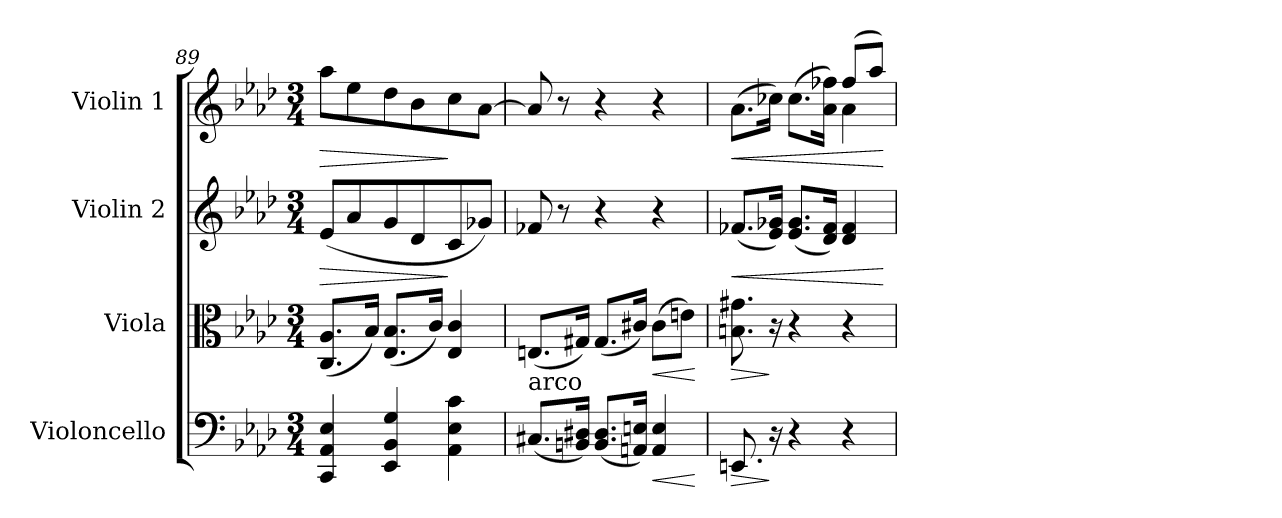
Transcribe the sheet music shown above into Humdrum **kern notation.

**kern	**dynam	**kern	**dynam	**kern	**dynam	**kern	**dynam
*part4	*part4	*part3	*part3	*part2	*part2	*part1	*part1
*staff4	*staff4	*staff3	*staff3	*staff2	*staff2	*staff1	*staff1
*I"Violoncello	*	*I"Viola	*	*I"Violin 2	*	*I"Violin 1	*
*I'Vc	*	*I'Vla	*	*I'Vln	*	*I'Vln	*
!!LO:LB:g=z
*clefF4	*	*clefC3	*	*clefG2	*	*clefG2	*
*k[b-e-a-d-]	*	*k[b-e-a-d-]	*	*k[b-e-a-d-]	*	*k[b-e-a-d-]	*
*M3/4	*	*M3/4	*	*M3/4	*	*M3/4	*
=89	=89	=89	=89	=89	=89	=89	=89
!	!	!	!	!	!LO:HP:b	!	!LO:HP:b
4CC/ 4AA-/ 4E-/	.	(8.C/ 8.A-/L	.	(8e-/L	>	8aa-\L	>
.	.	.	.	8a-/	.	8ee-\	.
.	.	16B-/Jk)	.	.	.	.	.
4EE-/ 4BB-/ 4G/	.	(8.E-/ 8.B-/L	.	8g/	.	8dd-\	.
.	.	.	.	8d-/	.	8b-\	.
.	.	16c/Jk)	.	.	.	.	.
4AA-\ 4E-\ 4c\	.	4E-/ 4c/	.	8c/	]	8cc\	]
.	.	.	.	8g-X/J)	.	[8a-\J	.
=90	=90	=90	=90	=90	=90	=90	=90
!LO:TX:a:t=arco	!	!	!	!	!	!	!
(8.C#X/L	.	(8.En/L	.	8f-X/	.	8a-/]	.
.	.	.	.	8r	.	8r	.
16BBn/ 16D#X/Jk)	.	16G#X/Jk)	.	.	.	.	.
(8.BB/ 8.D#/L	.	(8.G#/L	.	4r	.	4r	.
16AAn/ 16En/Jk)	.	16c#X/Jk)	.	.	.	.	.
!	!LO:HP:b	!	!LO:HP:b	!	!	!	!
4AA/ 4E/	<	(8c#\L	<	4r	.	4r	.
.	.	8en\J)	.	.	.	.	.
.	[	.	[	.	.	.	.
=91	=91	=91	=91	=91	=91	=91	=91
!	!LO:HP:b	!	!LO:HP:b	!	!LO:HP:b	!	!LO:HP:b
*	*	*	*	*	*	*^	*
8.EEn/	>	8.Bn\ 8.g#X\	>	(8.f-X/L	<	(8.a-\L	2ryy	<
16r	]	16r	]	16e-/ 16g-X/Jk)	.	16cc-X\Jk)	.	.
4r	.	4r	.	(8.e-/ 8.g-/L	.	(8.cc-\L	.	.
.	.	.	.	16d-/ 16f-/Jk)	.	16a-\ 16ff-X\Jk)	.	.
4r	.	4r	.	4d-/ 4f-/	.	(8ff-/L	4a-\	.
.	.	.	.	.	.	8aa-/J)	.	.
*	*	*	*	*	*	*v	*v	*
.	.	.	.	.	[	.	[
=	=	=	=	=	=	=	=
*-	*-	*-	*-	*-	*-	*-	*-
